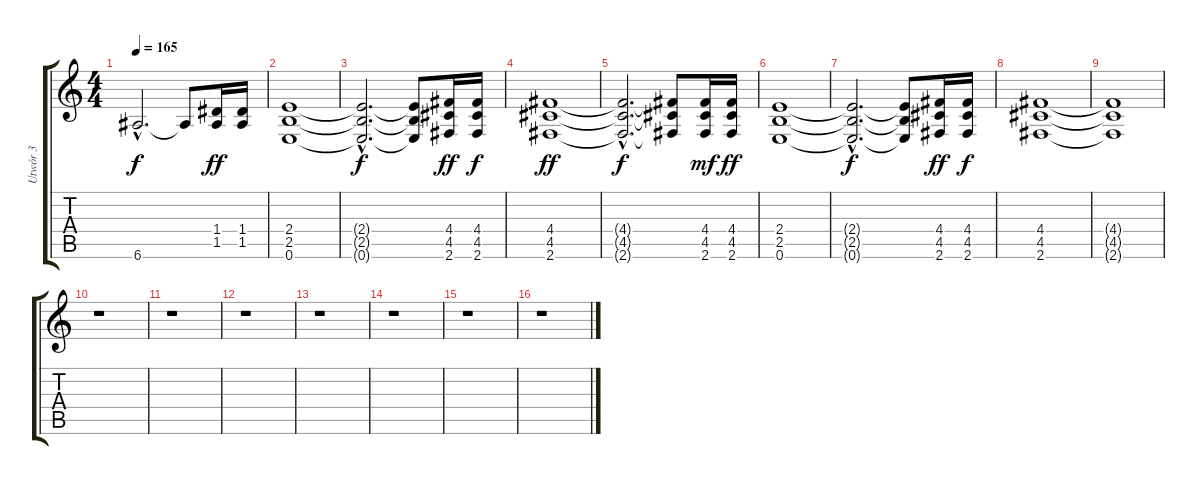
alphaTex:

\track ("Utwór 3" "Utwór 3") {instrument distortionguitar}
\staff {score tabs}
\tuning (E4 B3 G3 D3 A2 E2) {hide}
\ts (4 4)
\tempo 165
\clef g2
\ks c
6.6{hac t}.2{d dy f} 6.6{t}.8 (1.4 1.5).16{dy ff} (1.4 1.5).16 |
(2.4 2.5 0.6).1 |
(2.4{hac t} 2.5{hac t} 0.6{hac t}).2{d dy f} (2.4{t} 2.5{t} 0.6{t}).8 (4.4 4.5 2.6).16{dy ff} (4.4 4.5 2.6).16{dy f} |
(4.4 4.5 2.6).1{dy ff} |
(4.4{hac t} 4.5{hac t} 2.6{hac t}).2{d dy f} (4.4{t} 4.5{t} 2.6{t}).8 (4.4 4.5 2.6).16{dy mf} (4.4 4.5 2.6).16{dy ff} |
(2.4 2.5 0.6).1 |
(2.4{hac t} 2.5{hac t} 0.6{hac t}).2{d dy f} (2.4{t} 2.5{t} 0.6{t}).8 (4.4 4.5 2.6).16{dy ff} (4.4 4.5 2.6).16{dy f} |
(4.4 4.5 2.6).1 |
(4.4{t} 4.5{t} 2.6{t}).1 |
r.1 |
r.1 |
r.1 |
r.1 |
r.1 |
r.1 |
r.1
